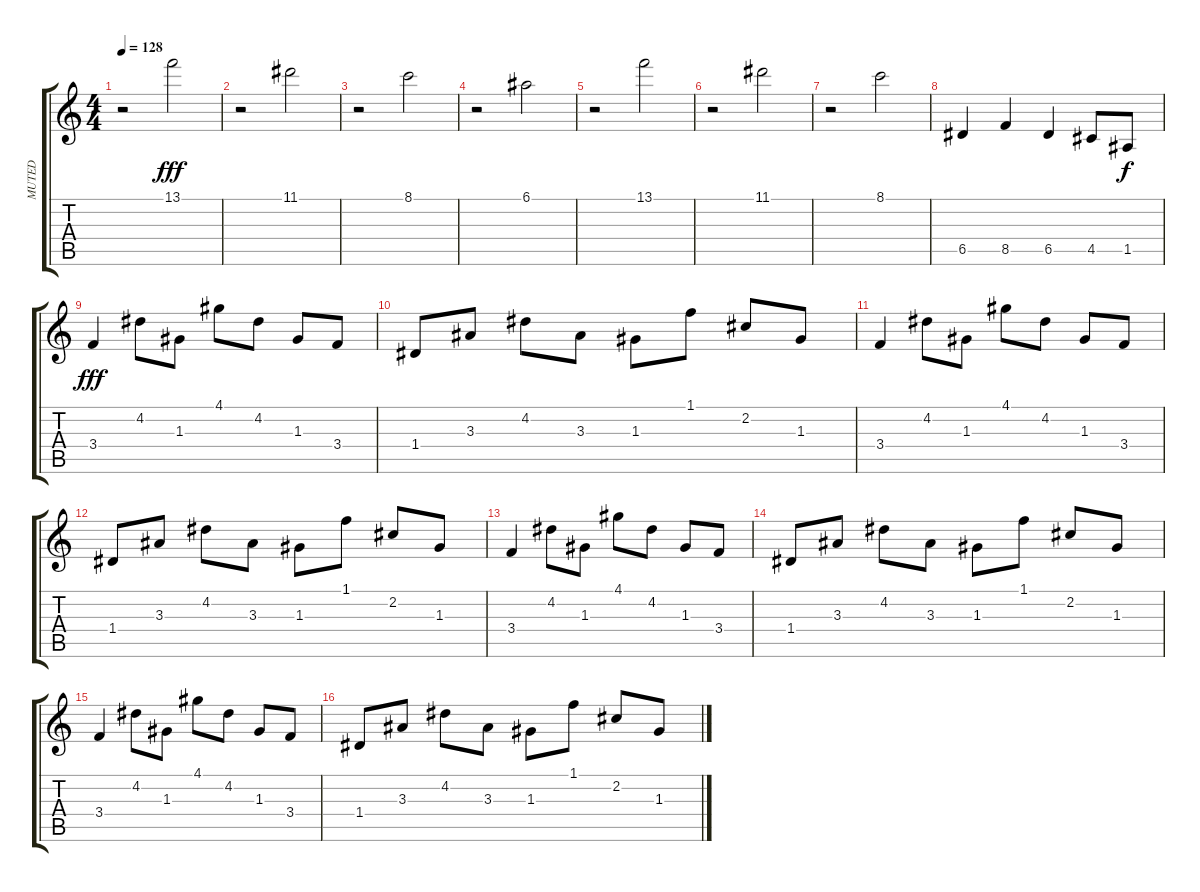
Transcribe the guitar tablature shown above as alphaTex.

\track ("MUTED" "MUTED") {instrument electricguitarmuted}
\staff {score tabs}
\tuning (E4 B3 G3 D3 A2 E2) {hide}
\ts (4 4)
\tempo 128
\clef g2
\ks c
r.2{dy f} 13.1.2{dy fff} |
r.2 11.1.2 |
r.2 8.1.2 |
r.2 6.1.2 |
r.2 13.1.2 |
r.2 11.1.2 |
r.2 8.1.2 |
6.5.4 8.5.4 6.5.4 4.5.8 1.5.8{dy f} |
3.4.4{dy fff} 4.2.8 1.3.8 4.1.8 4.2.8 1.3.8 3.4.8 |
1.4.8 3.3.8 4.2.8 3.3.8 1.3.8 1.1.8 2.2.8 1.3.8 |
3.4.4 4.2.8 1.3.8 4.1.8 4.2.8 1.3.8 3.4.8 |
1.4.8 3.3.8 4.2.8 3.3.8 1.3.8 1.1.8 2.2.8 1.3.8 |
3.4.4 4.2.8 1.3.8 4.1.8 4.2.8 1.3.8 3.4.8 |
1.4.8 3.3.8 4.2.8 3.3.8 1.3.8 1.1.8 2.2.8 1.3.8 |
3.4.4 4.2.8 1.3.8 4.1.8 4.2.8 1.3.8 3.4.8 |
1.4.8 3.3.8 4.2.8 3.3.8 1.3.8 1.1.8 2.2.8 1.3.8
